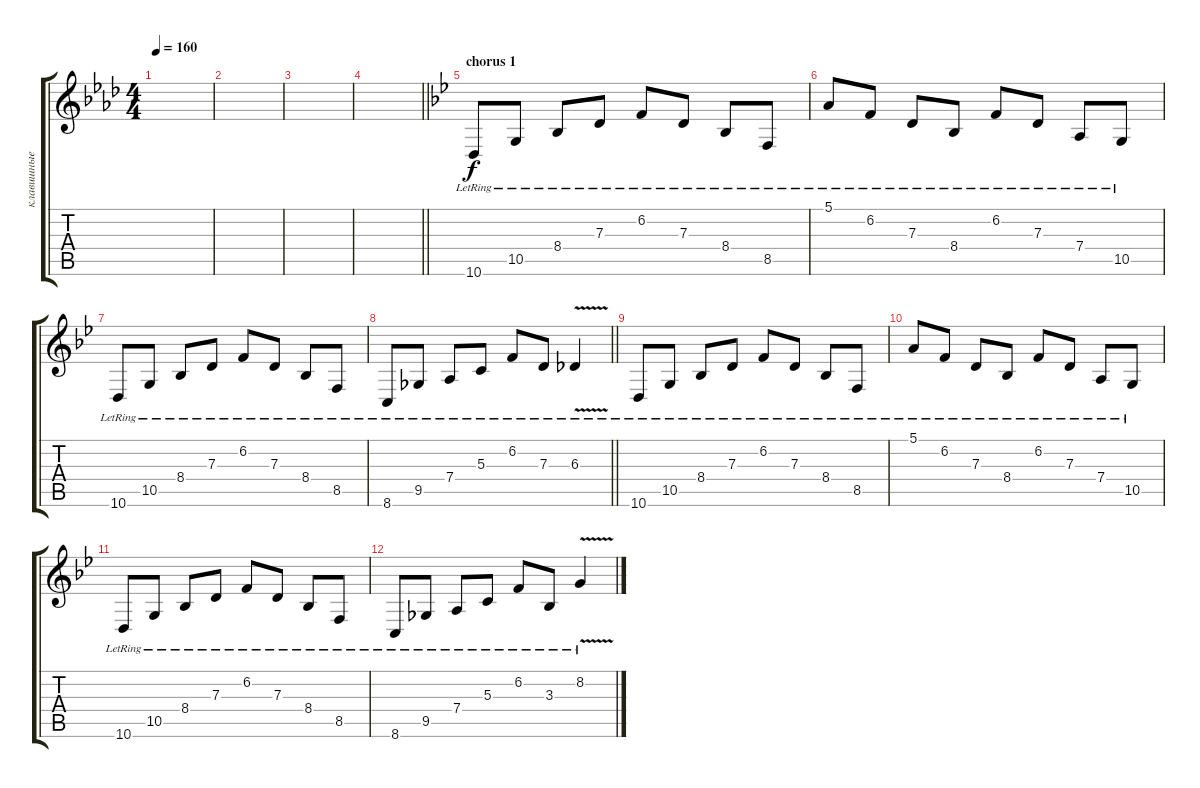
\track ("клавишные 3" "клавишные ") {instrument harpsichord}
\staff {score tabs}
\tuning (E4 B3 G3 D3 A2 E2) {hide}
\ts (4 4)
\tempo 160
\clef g2
\ks fminor
|
|
|
\barLineRight lightlight
|
\section ("" "chorus 1")
\ks gminor
10.6{lr}.8{instrument harpsichord} 10.5{lr}.8 8.4{lr}.8 7.3{lr}.8 6.2{lr}.8 7.3{lr}.8 8.4{lr}.8 8.5{lr}.8 |
5.1{lr}.8 6.2{lr}.8 7.3{lr}.8 8.4{lr}.8 6.2{lr}.8 7.3{lr}.8 7.4{lr}.8 10.5{lr}.8 |
10.6{lr}.8 10.5{lr}.8 8.4{lr}.8 7.3{lr}.8 6.2{lr}.8 7.3{lr}.8 8.4{lr}.8 8.5{lr}.8 |
\barLineRight lightlight
8.6{lr}.8 9.5{lr}.8 7.4{lr}.8 5.3{lr}.8 6.2{lr}.8 7.3{lr}.8 6.3{v lr}.4 |
10.6{lr}.8 10.5{lr}.8 8.4{lr}.8 7.3{lr}.8 6.2{lr}.8 7.3{lr}.8 8.4{lr}.8 8.5{lr}.8 |
5.1{lr}.8 6.2{lr}.8 7.3{lr}.8 8.4{lr}.8 6.2{lr}.8 7.3{lr}.8 7.4{lr}.8 10.5{lr}.8 |
10.6{lr}.8 10.5{lr}.8 8.4{lr}.8 7.3{lr}.8 6.2{lr}.8 7.3{lr}.8 8.4{lr}.8 8.5{lr}.8 |
8.6{lr}.8 9.5{lr}.8 7.4{lr}.8 5.3{lr}.8 6.2{lr}.8 3.3{lr}.8 8.2{v lr}.4
